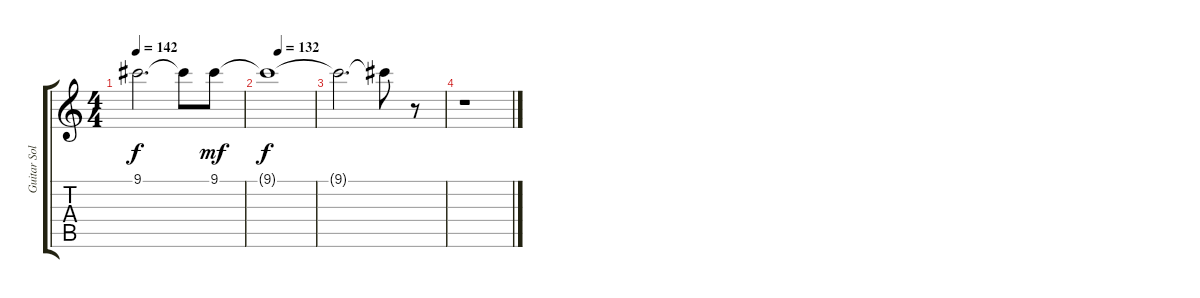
\track ("Guitar Solo L" "Guitar Sol") {instrument distortionguitar}
\staff {score tabs}
\tuning (E4 B3 G3 D3 A2 E2) {hide}
\ts (4 4)
\tempo 142
\clef g2
\ks c
9.1{t}.2{d dy f} 9.1{t}.8 9.1.8{dy mf balance 16} |
\tempo (132 0.25)
9.1{t}.1{dy f} |
9.1{t}.2{d} 9.1{t}.8 r.8 |
r.1
